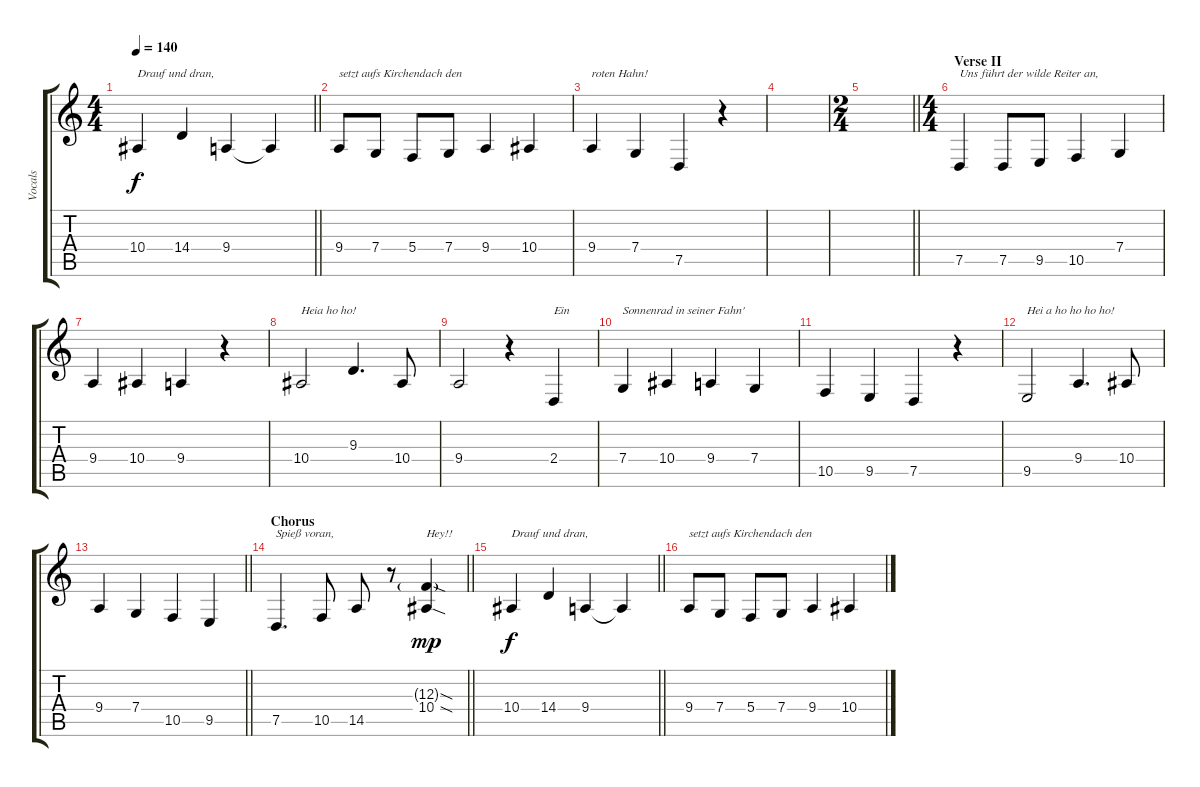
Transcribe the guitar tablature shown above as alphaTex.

\track ("Vocals" "Vocals") {mute instrument tenorsax}
\staff {score tabs}
\tuning (D4 A3 F3 C3 G2 D2) {hide}
\ts (4 4)
\tempo 140
\clef g2
\barLineRight lightlight
\ks c
10.4.4{txt "Drauf und dran, " dy f} 14.4.4 9.4.4 9.4{t}.4 |
9.4.8{txt "setzt aufs Kirchendach den"} 7.4.8 5.4.8 7.4.8 9.4.4 10.4.4 |
9.4.4{txt "roten Hahn!"} 7.4.4 7.5.4 r.4 |
|
\ts (2 4)
\barLineRight lightlight
|
\ts (4 4)
\section ("" "Verse II")
7.5.4{txt "Uns führt der wilde Reiter an,"} 7.5.8 9.5.8 10.5.4 7.4.4 |
9.4.4 10.4.4 9.4.4 r.4 |
10.4.2{txt "Heia ho ho!"} 9.3.4{d} 10.4.8 |
9.4.2 r.4 2.4.4{txt "Ein"} |
7.4.4{txt "Sonnenrad in seiner Fahn'"} 10.4.4 9.4.4 7.4.4 |
10.5.4 9.5.4 7.5.4 r.4 |
9.5.2{txt "Hei a ho ho ho ho! "} 9.4.4{d} 10.4.8 |
\barLineRight lightlight
9.4.4 7.4.4 10.5.4 9.5.4 |
\section ("" "Chorus")
\barLineRight lightlight
7.5.4{d txt "Spieß voran,"} 10.5.8 14.5.8 r.8 (12.3{sod g} 10.4{sod}).4{txt "Hey!!" dy mp} |
\barLineRight lightlight
10.4.4{txt "Drauf und dran, " dy f} 14.4.4 9.4.4 9.4{t}.4 |
9.4.8{txt "setzt aufs Kirchendach den"} 7.4.8 5.4.8 7.4.8 9.4.4 10.4.4
